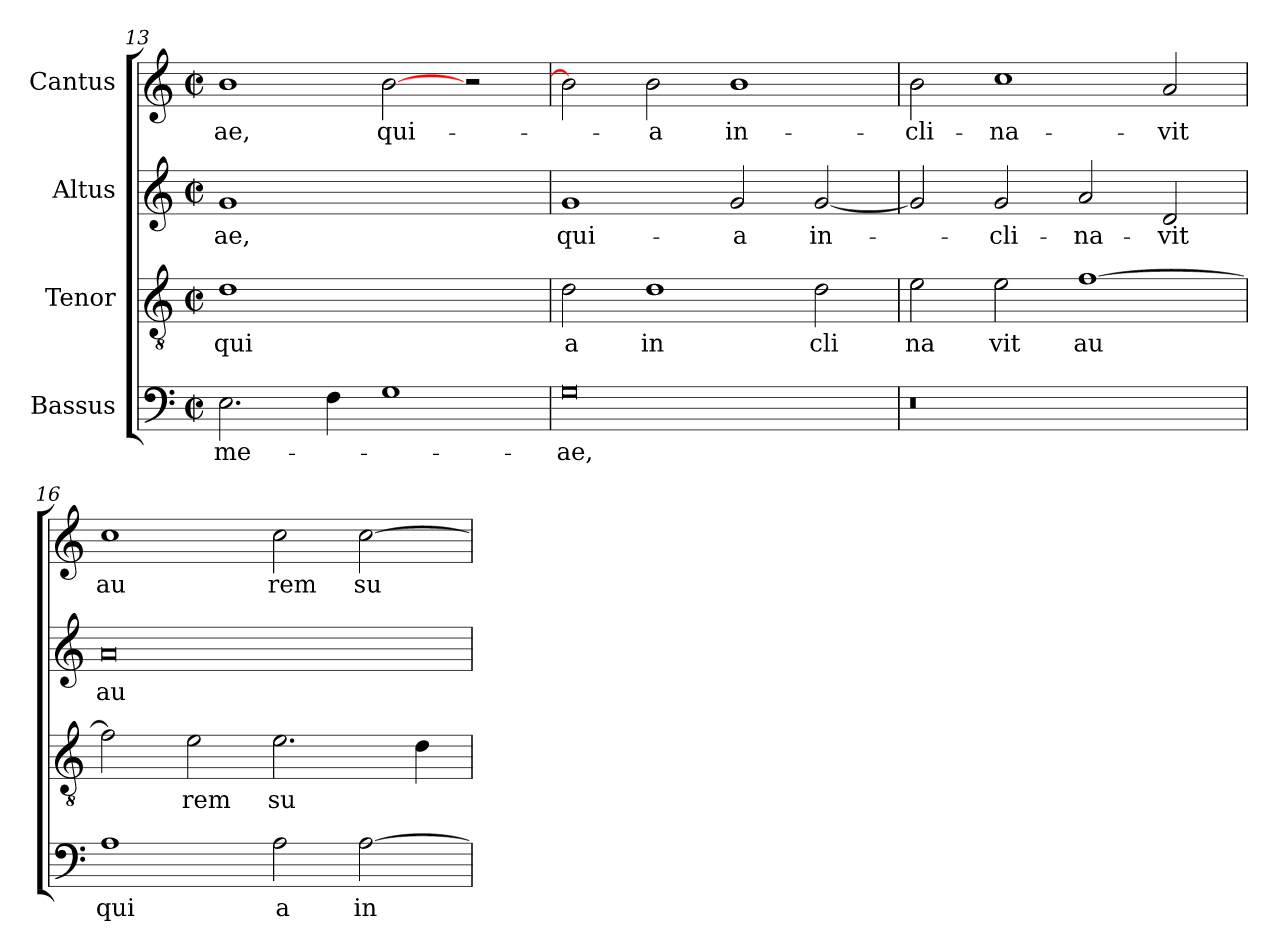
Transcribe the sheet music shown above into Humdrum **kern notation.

**kern	**text	**kern	**text	**kern	**text	**kern	**text
*part4	*part4	*part3	*part3	*part2	*part2	*part1	*part1
*staff4	*staff4	*staff3	*staff3	*staff2	*staff2	*staff1	*staff1
*I"Bassus	*	*I"Tenor	*	*I"Altus	*	*I"Cantus	*
*clefF4	*	*clefGv2	*	*clefG2	*	*clefG2	*
*M2/2	*	*M2/2	*	*M2/2	*	*M2/2	*
*met(c|)	*	*met(c|)	*	*met(c|)	*	*met(c|)	*
=13	=13	=13	=13	=13	=13	=13	=13
!	!LO:LY:b	!	!LO:LY:b:cj	!	!LO:LY:b:cj	!	!LO:LY:b:cj
2.E\	me-	1d	qui	1g	-ae,	1b	-ae,
4F\	.	.	.	.	.	.	.
!	!	!	!	!	!	!	!LO:LY:b
1G	.	1ryy	.	1ryy	.	[>2b\	qui-
.	.	.	.	.	.	2r	.
=14	=14	=14	=14	=14	=14	=14	=14
!	!LO:LY:b:cj	!	!LO:LY:b:cj	!	!LO:LY:b:cj	!	!
0G	-ae,	2d\	a	1g	qui-	2b\]	.
!	!	!	!LO:LY:b:cj	!	!	!	!LO:LY:b:cj
.	.	1d	in	.	.	2b\	-a
!	!	!	!	!	!LO:LY:b:cj	!	!LO:LY:b:cj
.	.	.	.	2g/	-a	1b	in-
!	!	!	!LO:LY:b:cj	!	!LO:LY:b:cj	!	!
.	.	2d\	cli	[<2g/	in-	.	.
=15	=15	=15	=15	=15	=15	=15	=15
!	!	!	!LO:LY:b:cj	!	!	!	!LO:LY:b:cj
0r	.	2e\	na	2g/]	.	2b\	-cli-
!	!	!	!LO:LY:b:cj	!	!LO:LY:b:cj	!	!LO:LY:b:cj
.	.	2e\	vit	2g/	-cli-	1cc	-na-
!	!	!	!LO:LY:b:cj	!	!LO:LY:b:cj	!	!
.	.	[>1f	au	2a/	-na-	.	.
!	!	!	!	!	!LO:LY:b:cj	!	!LO:LY:b:cj
.	.	.	.	2d/	-vit	2a/	-vit
!!LO:LB:g=z
=16	=16	=16	=16	=16	=16	=16	=16
!	!LO:LY:b:cj	!	!	!	!LO:LY:b:cj	!	!LO:LY:b:cj
1A	qui	2f\]	.	0a	au	1cc	au
!	!	!	!LO:LY:b:cj	!	!	!	!
.	.	2e\	rem	.	.	.	.
!	!LO:LY:b:cj	!	!LO:LY:b:cj	!	!	!	!LO:LY:b:cj
2A\	a	2.e\	su	.	.	2cc\	rem
!	!LO:LY:b:cj	!	!	!	!	!	!LO:LY:b:cj
[>2A\	in	.	.	.	.	[>2cc\	su
.	.	4d\	.	.	.	.	.
=	=	=	=	=	=	=	=
*-	*-	*-	*-	*-	*-	*-	*-
